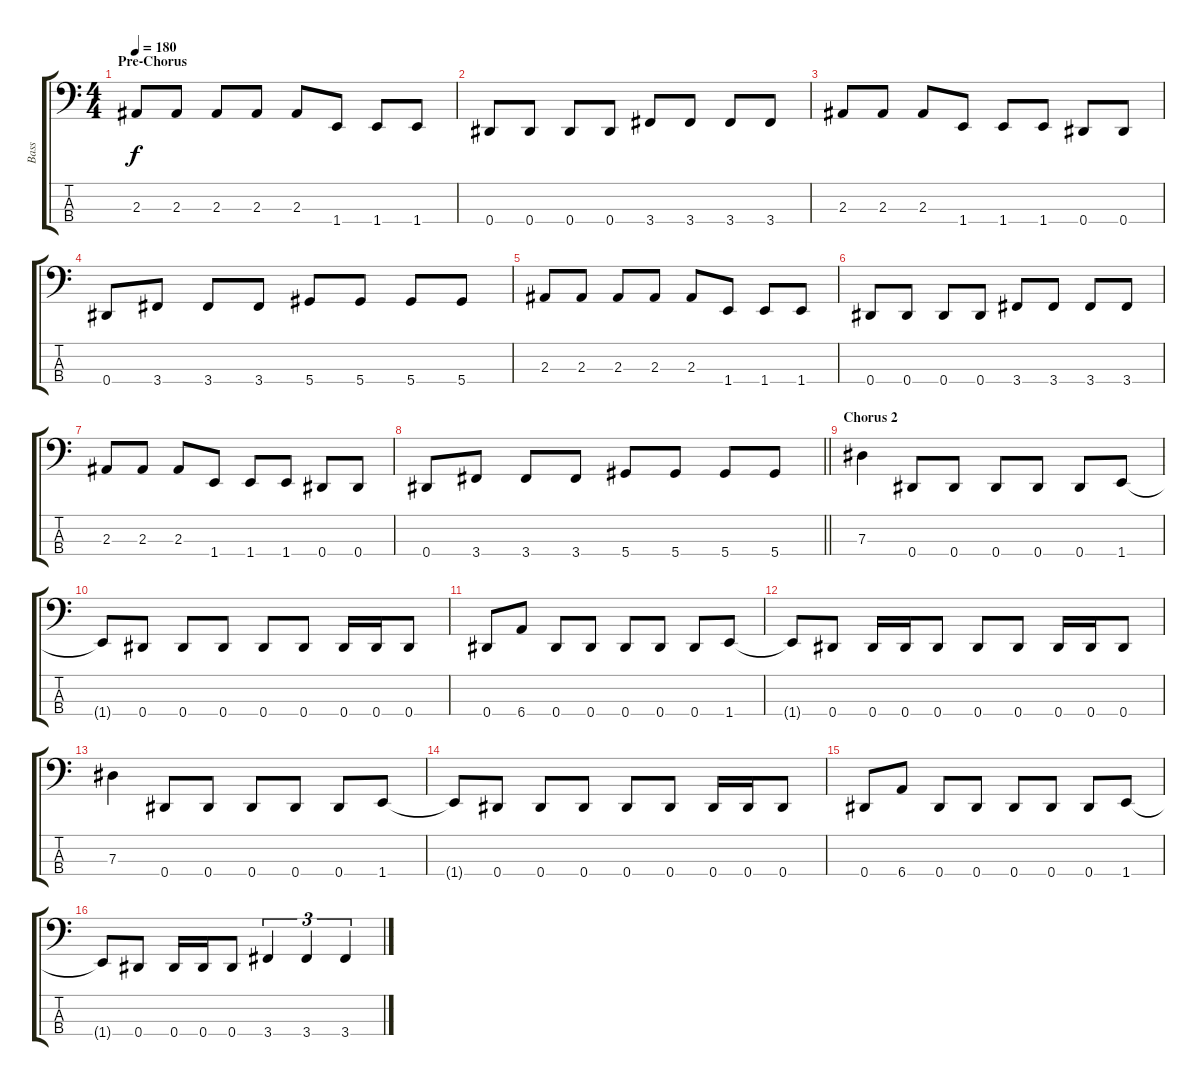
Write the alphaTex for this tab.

\track ("Bass" "Bass") {instrument electricbasspick}
\staff {score tabs}
\tuning (Gb2 Db2 Ab1 Eb1) {hide}
\ts (4 4)
\section ("" "Pre-Chorus")
\tempo 180
\clef f4
\ks c
2.3.8{dy f} 2.3.8 2.3.8 2.3.8 2.3.8 1.4.8 1.4.8 1.4.8 |
0.4.8 0.4.8 0.4.8 0.4.8 3.4.8 3.4.8 3.4.8 3.4.8 |
2.3.8 2.3.8 2.3.8 1.4.8 1.4.8 1.4.8 0.4.8 0.4.8 |
0.4.8 3.4.8 3.4.8 3.4.8 5.4.8 5.4.8 5.4.8 5.4.8 |
2.3.8 2.3.8 2.3.8 2.3.8 2.3.8 1.4.8 1.4.8 1.4.8 |
0.4.8 0.4.8 0.4.8 0.4.8 3.4.8 3.4.8 3.4.8 3.4.8 |
2.3.8 2.3.8 2.3.8 1.4.8 1.4.8 1.4.8 0.4.8 0.4.8 |
\barLineRight lightlight
0.4.8 3.4.8 3.4.8 3.4.8 5.4.8 5.4.8 5.4.8 5.4.8 |
\section ("" "Chorus 2")
7.3.4 0.4.8 0.4.8 0.4.8 0.4.8 0.4.8 1.4.8 |
1.4{t}.8 0.4.8 0.4.8 0.4.8 0.4.8 0.4.8 0.4.16 0.4.16 0.4.8 |
0.4.8 6.4.8 0.4.8 0.4.8 0.4.8 0.4.8 0.4.8 1.4.8 |
1.4{t}.8 0.4.8 0.4.16 0.4.16 0.4.8 0.4.8 0.4.8 0.4.16 0.4.16 0.4.8 |
7.3.4 0.4.8 0.4.8 0.4.8 0.4.8 0.4.8 1.4.8 |
1.4{t}.8 0.4.8 0.4.8 0.4.8 0.4.8 0.4.8 0.4.16 0.4.16 0.4.8 |
0.4.8 6.4.8 0.4.8 0.4.8 0.4.8 0.4.8 0.4.8 1.4.8 |
1.4{t}.8 0.4.8 0.4.16 0.4.16 0.4.8 3.4.4{tu (3 2)} 3.4.4{tu (3 2)} 3.4.4{tu (3 2)}
